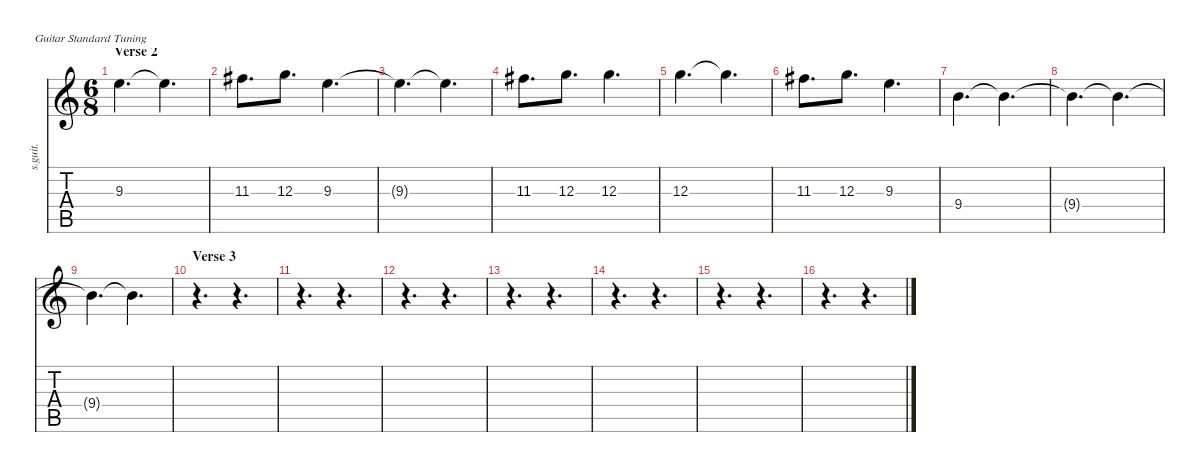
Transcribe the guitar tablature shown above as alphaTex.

\defaultSystemsLayout 4
\hideDynamics
\bracketExtendMode nobrackets
\track ("James Hetfield - Extra 2" "s.guit.") {instrument distortionguitar}
\staff {score tabs}
\tuning (E4 B3 G3 D3 A2 E2)
\ts (6 8)
\section ("" "Verse 2")
\tempo (71 hide)
\clef g2
\ks c
9.3.4{d lyrics (0 "") lyrics (1 "") lyrics (2 "") lyrics (3 "") lyrics (4 "") dy mf} 9.3{t}.4{d lyrics (0 "") lyrics (1 "") lyrics (2 "") lyrics (3 "") lyrics (4 "")} |
11.3{acc #}.8{d lyrics (0 "") lyrics (1 "") lyrics (2 "") lyrics (3 "") lyrics (4 "")} 12.3.8{d lyrics (0 "") lyrics (1 "") lyrics (2 "") lyrics (3 "") lyrics (4 "")} 9.3.4{d lyrics (0 "") lyrics (1 "") lyrics (2 "") lyrics (3 "") lyrics (4 "")} |
9.3{t}.4{d lyrics (0 "") lyrics (1 "") lyrics (2 "") lyrics (3 "") lyrics (4 "")} 9.3{t}.4{d lyrics (0 "") lyrics (1 "") lyrics (2 "") lyrics (3 "") lyrics (4 "")} |
11.3{acc #}.8{d lyrics (0 "") lyrics (1 "") lyrics (2 "") lyrics (3 "") lyrics (4 "")} 12.3.8{d lyrics (0 "") lyrics (1 "") lyrics (2 "") lyrics (3 "") lyrics (4 "")} 12.3.4{d lyrics (0 "") lyrics (1 "") lyrics (2 "") lyrics (3 "") lyrics (4 "")} |
12.3.4{d lyrics (0 "") lyrics (1 "") lyrics (2 "") lyrics (3 "") lyrics (4 "")} 12.3{t}.4{d lyrics (0 "") lyrics (1 "") lyrics (2 "") lyrics (3 "") lyrics (4 "")} |
11.3{acc #}.8{d lyrics (0 "") lyrics (1 "") lyrics (2 "") lyrics (3 "") lyrics (4 "")} 12.3.8{d lyrics (0 "") lyrics (1 "") lyrics (2 "") lyrics (3 "") lyrics (4 "")} 9.3.4{d lyrics (0 "") lyrics (1 "") lyrics (2 "") lyrics (3 "") lyrics (4 "")} |
9.4.4{d lyrics (0 "") lyrics (1 "") lyrics (2 "") lyrics (3 "") lyrics (4 "")} 9.4{t}.4{d lyrics (0 "") lyrics (1 "") lyrics (2 "") lyrics (3 "") lyrics (4 "")} |
9.4{t}.4{d lyrics (0 "") lyrics (1 "") lyrics (2 "") lyrics (3 "") lyrics (4 "")} 9.4{t}.4{d lyrics (0 "") lyrics (1 "") lyrics (2 "") lyrics (3 "") lyrics (4 "")} |
9.4{t}.4{d lyrics (0 "") lyrics (1 "") lyrics (2 "") lyrics (3 "") lyrics (4 "")} 9.4{t}.4{d lyrics (0 "") lyrics (1 "") lyrics (2 "") lyrics (3 "") lyrics (4 "")} |
\section ("" "Verse 3")
r.4{d} r.4{d} |
r.4{d} r.4{d} |
r.4{d} r.4{d} |
r.4{d} r.4{d} |
r.4{d} r.4{d} |
r.4{d} r.4{d} |
r.4{d} r.4{d}
